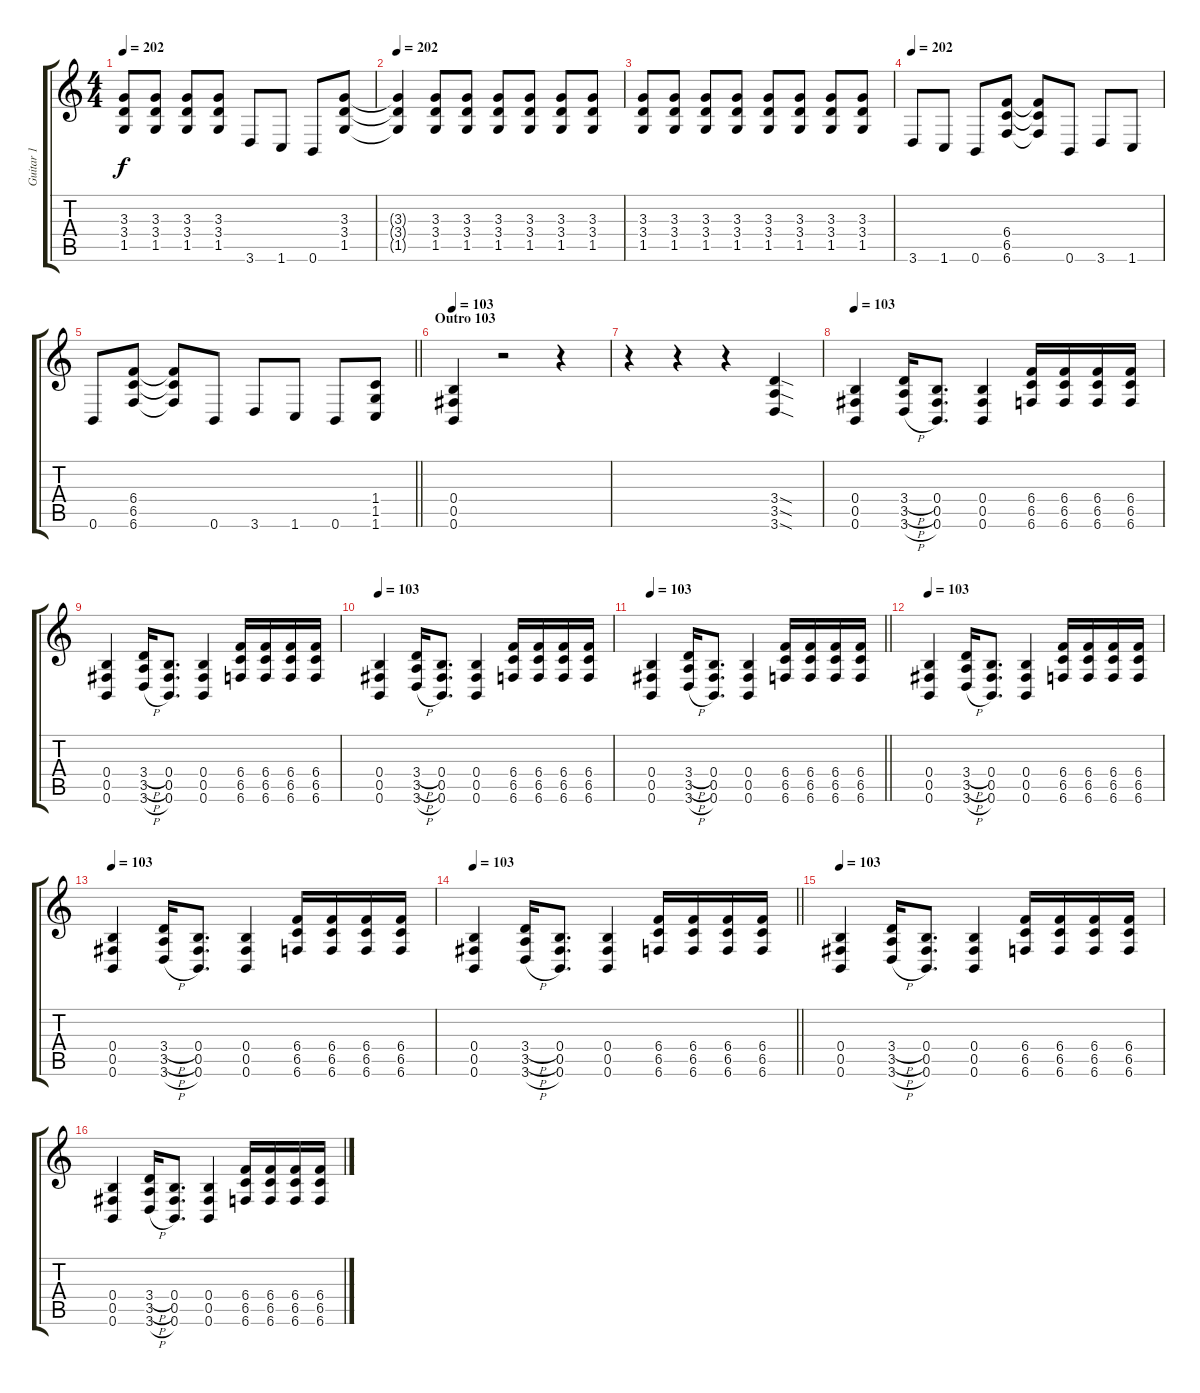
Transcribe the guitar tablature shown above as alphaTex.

\track ("Guitar 1" "Guitar 1") {instrument distortionguitar}
\staff {score tabs}
\tuning (Db4 Ab3 E3 B2 Gb2 B1) {hide}
\ts (4 4)
\tempo 202
\clef g2
\ks c
(3.3 3.4 1.5).8{dy f} (3.3 3.4 1.5).8 (3.3 3.4 1.5).8 (3.3 3.4 1.5).8 3.6.8 1.6.8 0.6.8 (3.3 3.4 1.5).8 |
\tempo 202
(3.3{t} 3.4{t} 1.5{t}).4 (3.3 3.4 1.5).8 (3.3 3.4 1.5).8 (3.3 3.4 1.5).8 (3.3 3.4 1.5).8 (3.3 3.4 1.5).8 (3.3 3.4 1.5).8 |
(3.3 3.4 1.5).8 (3.3 3.4 1.5).8 (3.3 3.4 1.5).8 (3.3 3.4 1.5).8 (3.3 3.4 1.5).8 (3.3 3.4 1.5).8 (3.3 3.4 1.5).8 (3.3 3.4 1.5).8 |
\tempo 202
3.6.8 1.6.8 0.6.8 (6.4 6.5 6.6).8 (6.4{t} 6.5{t} 6.6{t}).8 0.6.8 3.6.8 1.6.8 |
\barLineRight lightlight
0.6.8 (6.4 6.5 6.6).8 (6.4{t} 6.5{t} 6.6{t}).8 0.6.8 3.6.8 1.6.8 0.6.8 (1.4 1.5 1.6).8 |
\section ("" "Outro 103")
\tempo 103
(0.4 0.5 0.6).4 r.2 r.4 |
r.4 r.4 r.4 (3.4{sod} 3.5{sod} 3.6{sod}).4 |
\tempo 103
(0.4 0.5 0.6).4 (3.4{h} 3.5{h} 3.6{h}).16 (0.4 0.5 0.6).8{d} (0.4 0.5 0.6).4 (6.4 6.5 6.6).16 (6.4 6.5 6.6).16 (6.4 6.5 6.6).16 (6.4 6.5 6.6).16 |
(0.4 0.5 0.6).4 (3.4{h} 3.5{h} 3.6{h}).16 (0.4 0.5 0.6).8{d} (0.4 0.5 0.6).4 (6.4 6.5 6.6).16 (6.4 6.5 6.6).16 (6.4 6.5 6.6).16 (6.4 6.5 6.6).16 |
\tempo 103
(0.4 0.5 0.6).4 (3.4{h} 3.5{h} 3.6{h}).16 (0.4 0.5 0.6).8{d} (0.4 0.5 0.6).4 (6.4 6.5 6.6).16 (6.4 6.5 6.6).16 (6.4 6.5 6.6).16 (6.4 6.5 6.6).16 |
\tempo 103
\barLineRight lightlight
(0.4 0.5 0.6).4 (3.4{h} 3.5{h} 3.6{h}).16 (0.4 0.5 0.6).8{d} (0.4 0.5 0.6).4 (6.4 6.5 6.6).16 (6.4 6.5 6.6).16 (6.4 6.5 6.6).16 (6.4 6.5 6.6).16 |
\section ("" "")
\tempo 103
(0.4 0.5 0.6).4 (3.4{h} 3.5{h} 3.6{h}).16 (0.4 0.5 0.6).8{d} (0.4 0.5 0.6).4 (6.4 6.5 6.6).16 (6.4 6.5 6.6).16 (6.4 6.5 6.6).16 (6.4 6.5 6.6).16 |
\tempo 103
(0.4 0.5 0.6).4 (3.4{h} 3.5{h} 3.6{h}).16 (0.4 0.5 0.6).8{d} (0.4 0.5 0.6).4 (6.4 6.5 6.6).16 (6.4 6.5 6.6).16 (6.4 6.5 6.6).16 (6.4 6.5 6.6).16 |
\tempo 103
\barLineRight lightlight
(0.4 0.5 0.6).4 (3.4{h} 3.5{h} 3.6{h}).16 (0.4 0.5 0.6).8{d} (0.4 0.5 0.6).4 (6.4 6.5 6.6).16 (6.4 6.5 6.6).16 (6.4 6.5 6.6).16 (6.4 6.5 6.6).16 |
\section ("" "")
\tempo 103
(0.4 0.5 0.6).4 (3.4{h} 3.5{h} 3.6{h}).16 (0.4 0.5 0.6).8{d} (0.4 0.5 0.6).4 (6.4 6.5 6.6).16 (6.4 6.5 6.6).16 (6.4 6.5 6.6).16 (6.4 6.5 6.6).16 |
(0.4 0.5 0.6).4 (3.4{h} 3.5{h} 3.6{h}).16 (0.4 0.5 0.6).8{d} (0.4 0.5 0.6).4 (6.4 6.5 6.6).16 (6.4 6.5 6.6).16 (6.4 6.5 6.6).16 (6.4 6.5 6.6).16
